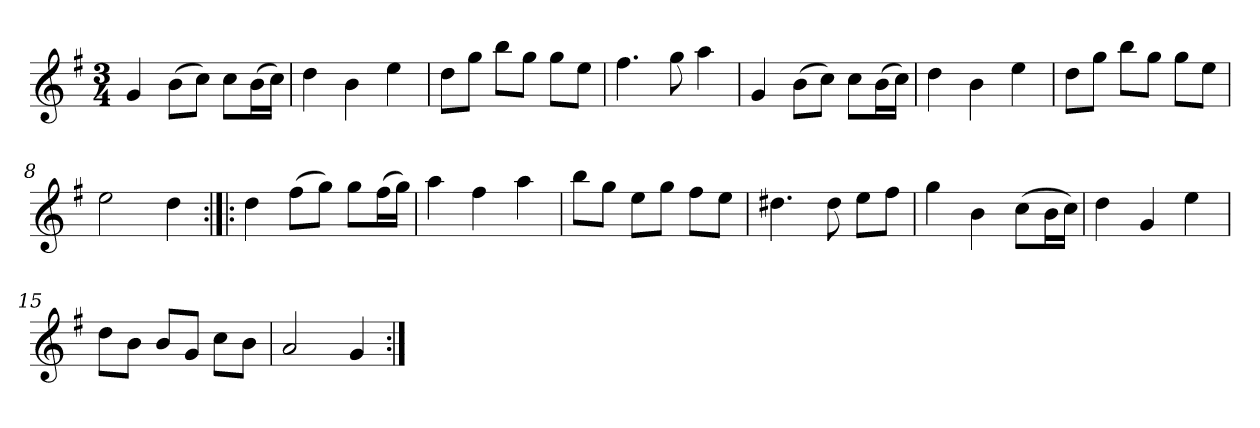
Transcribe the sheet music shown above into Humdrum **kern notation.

**kern
*part1
*staff1
*clefG2
*k[f#]
*G:
*M3/4
=1
4g/
(>8b\L
8cc\J)
8cc\L
(>16b\L
16cc\JJ)
=2
4dd\
4b\
4ee\
=3
8dd\L
8gg\J
8bb\L
8gg\J
8gg\L
8ee\J
=4
4.ff#\
8gg\
4aa\
=5
4g/
(>8b\L
8cc\J)
8cc\L
(>16b\L
16cc\JJ)
=6
4dd\
4b\
4ee\
=7
8dd\L
8gg\J
8bb\L
8gg\J
8gg\L
8ee\J
=8
2ee\
4dd\
=9:|!|:
4dd\
(>8ff#\L
8gg\J)
8gg\L
(>16ff#\L
16gg\JJ)
!!LO:LB:g=z
=10
4aa\
4ff#\
4aa\
=11
8bb\L
8gg\J
8ee\L
8gg\J
8ff#\L
8ee\J
=12
4.dd#X\
8dd#\
8ee\L
8ff#\J
=13
4gg\
4b\
(>8cc\L
16b\L
16cc\JJ)
=14
4dd\
4g/
4ee\
=15
8dd\L
8b\J
8b/L
8g/J
8cc\L
8b\J
=16
2a/
4g/
=:|!
*-
